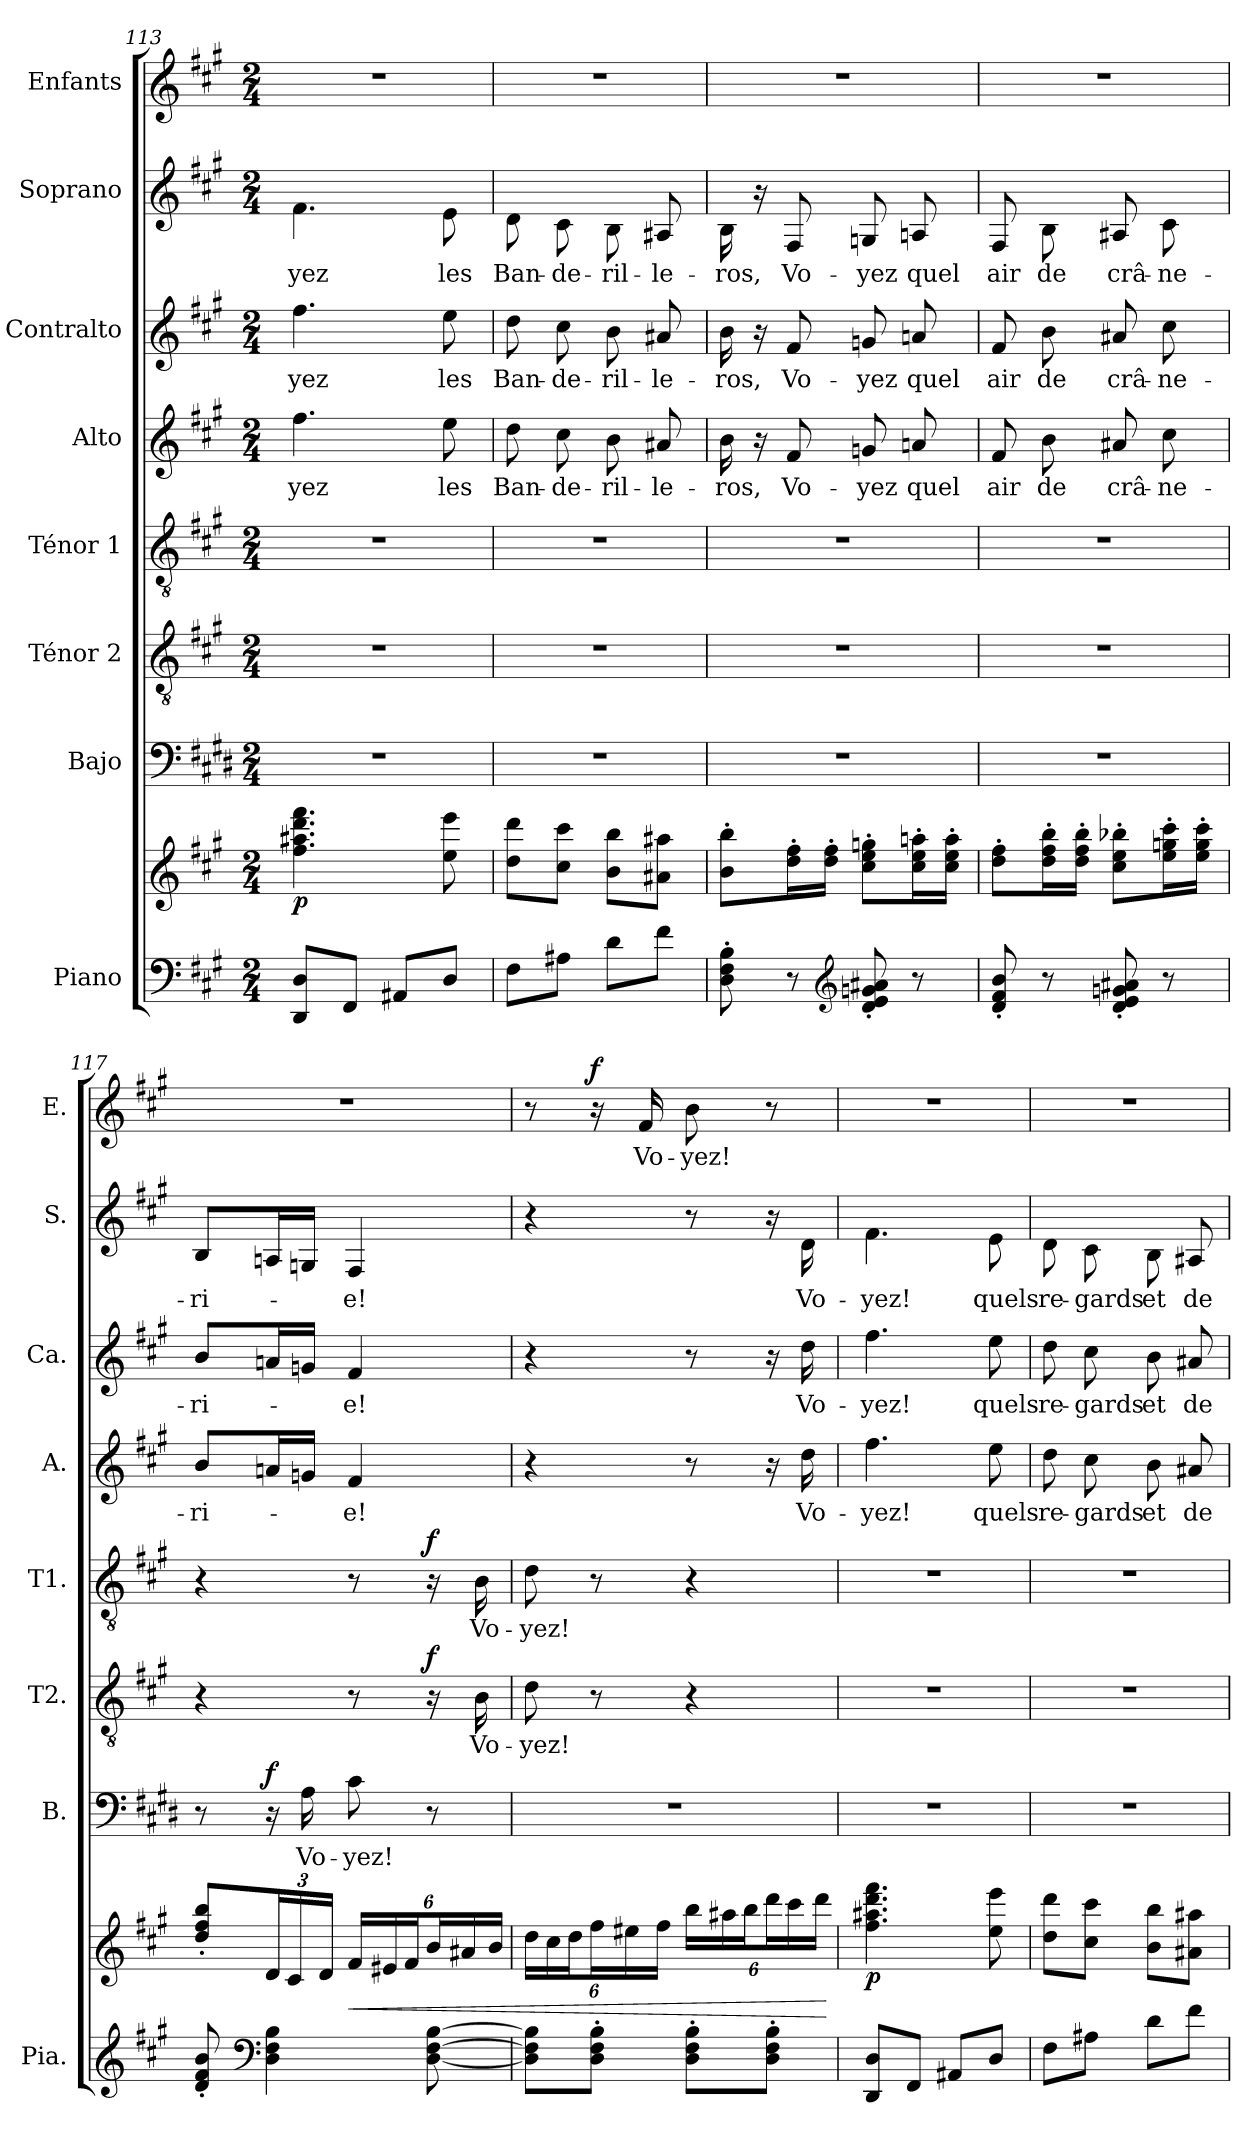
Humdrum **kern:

**kern	**kern	**dynam	**kern	**text	**dynam	**kern	**text	**dynam	**kern	**text	**dynam	**kern	**text	**kern	**text	**kern	**text	**kern	**text	**dynam
*part8	*part8	*part8	*part7	*part7	*part7	*part6	*part6	*part6	*part5	*part5	*part5	*part4	*part4	*part3	*part3	*part2	*part2	*part1	*part1	*part1
*staff9	*staff8	*staff8/9	*staff7	*staff7	*staff7	*staff6	*staff6	*staff6	*staff5	*staff5	*staff5	*staff4	*staff4	*staff3	*staff3	*staff2	*staff2	*staff1	*staff1	*staff1
*I"Piano	*	*	*I"Bajo	*	*	*I"Ténor 2	*	*	*I"Ténor 1	*	*	*I"Alto	*	*I"Contralto	*	*I"Soprano	*	*I"Enfants	*	*
*I'Pia.	*	*	*I'B.	*	*	*I'T2.	*	*	*I'T1.	*	*	*I'A.	*	*I'Ca.	*	*I'S.	*	*I'E.	*	*
*clefF4	*clefG2	*	*clefF4	*	*	*clefGv2	*	*	*clefGv2	*	*	*clefG2	*	*clefG2	*	*clefG2	*	*clefG2	*	*
*	*	*	*ITrd4c7	*	*	*	*	*	*	*	*	*	*	*	*	*ITrd-7c-12	*	*	*	*
*k[f#c#g#]	*k[f#c#g#]	*	*k[f#c#g#]	*	*	*k[f#c#g#]	*	*	*k[f#c#g#]	*	*	*k[f#c#g#]	*	*k[f#c#g#]	*	*k[f#c#g#]	*	*k[f#c#g#]	*	*
*M2/4	*M2/4	*	*M2/4	*	*	*M2/4	*	*	*M2/4	*	*	*M2/4	*	*M2/4	*	*M2/4	*	*M2/4	*	*
=113	=113	=113	=113	=113	=113	=113	=113	=113	=113	=113	=113	=113	=113	=113	=113	=113	=113	=113	=113	=113
!	!	!LO:DY:b	!	!	!	!	!	!	!	!	!	!	!	!	!	!	!	!	!	!
8DD/ 8D/L	4.ff#\ 4.aa#X\ 4.ddd\ 4.fff#\	p	2r	.	.	2r	.	.	2r	.	.	4.ff#\	-yez	4.ff#\	-yez	4.ff#\	-yez	2r	.	.
8FF#/J	.	.	.	.	.	.	.	.	.	.	.	.	.	.	.	.	.	.	.	.
8AA#X/L	.	.	.	.	.	.	.	.	.	.	.	.	.	.	.	.	.	.	.	.
8D/J	8ee\ 8eee\	.	.	.	.	.	.	.	.	.	.	8ee\	les	8ee\	les	8ee\	les	.	.	.
=114	=114	=114	=114	=114	=114	=114	=114	=114	=114	=114	=114	=114	=114	=114	=114	=114	=114	=114	=114	=114
8F#\L	8dd\ 8ddd\L	.	2r	.	.	2r	.	.	2r	.	.	8dd\	Ban-	8dd\	Ban-	8dd\	Ban-	2r	.	.
8A#X\J	8cc#\ 8ccc#\J	.	.	.	.	.	.	.	.	.	.	8cc#\	-de-	8cc#\	-de-	8cc#\	-de-	.	.	.
8d\L	8b\ 8bb\L	.	.	.	.	.	.	.	.	.	.	8b\	-ril-	8b\	-ril-	8b\	-ril-	.	.	.
8f#\J	8a#X\ 8aa#X\J	.	.	.	.	.	.	.	.	.	.	8a#X/	-le-	8a#X/	-le-	8a#X/	-le-	.	.	.
=115	=115	=115	=115	=115	=115	=115	=115	=115	=115	=115	=115	=115	=115	=115	=115	=115	=115	=115	=115	=115
8D\' 8F#\' 8B\'	8b'\ 8bb'\L	.	2r	.	.	2r	.	.	2r	.	.	16b\	-ros,	16b\	-ros,	16b\	-ros,	2r	.	.
.	.	.	.	.	.	.	.	.	.	.	.	16r	.	16r	.	16r	.	.	.	.
8r	16dd'\ 16ff#'\L	.	.	.	.	.	.	.	.	.	.	8f#/	Vo-	8f#/	Vo-	8f#/	Vo-	.	.	.
.	16dd'\ 16ff#'\JJ	.	.	.	.	.	.	.	.	.	.	.	.	.	.	.	.	.	.	.
*clefG2	*	*	*	*	*	*	*	*	*	*	*	*	*	*	*	*	*	*	*	*
8d/' 8e/' 8gn/' 8a#X/'	8cc#'\ 8ee'\ 8ggn'\L	.	.	.	.	.	.	.	.	.	.	8gn/	-yez	8gn/	-yez	8gn/	-yez	.	.	.
8r	16cc#'\ 16ee'\ 16aan'\L	.	.	.	.	.	.	.	.	.	.	8an/	quel	8an/	quel	8an/	quel	.	.	.
.	16cc#'\ 16ee'\ 16aa'\JJ	.	.	.	.	.	.	.	.	.	.	.	.	.	.	.	.	.	.	.
!!LO:PB:g=z
=116	=116	=116	=116	=116	=116	=116	=116	=116	=116	=116	=116	=116	=116	=116	=116	=116	=116	=116	=116	=116
8d/' 8f#/' 8b/'	8dd'\ 8ff#'\L	.	2r	.	.	2r	.	.	2r	.	.	8f#/	air	8f#/	air	8f#/	air	2r	.	.
8r	16dd'\ 16ff#'\ 16bb'\L	.	.	.	.	.	.	.	.	.	.	8b\	de	8b\	de	8b\	de	.	.	.
.	16dd'\ 16ff#'\ 16bb'\JJ	.	.	.	.	.	.	.	.	.	.	.	.	.	.	.	.	.	.	.
8d/' 8e/' 8gn/' 8a#X/'	8cc#'\ 8ee'\ 8bb-X'\L	.	.	.	.	.	.	.	.	.	.	8a#X/	crâ-	8a#X/	crâ-	8a#X/	crâ-	.	.	.
8r	16ee'\ 16ggn'\ 16ccc#'\L	.	.	.	.	.	.	.	.	.	.	8cc#\	-ne-	8cc#\	-ne-	8cc#\	-ne-	.	.	.
.	16ee'\ 16gg'\ 16ccc#'\JJ	.	.	.	.	.	.	.	.	.	.	.	.	.	.	.	.	.	.	.
=117	=117	=117	=117	=117	=117	=117	=117	=117	=117	=117	=117	=117	=117	=117	=117	=117	=117	=117	=117	=117
8d/' 8f#/' 8b/'	8dd'/ 8ff#'/ 8bb'/L	.	8r	.	.	4r	.	.	4r	.	.	8b/L	-ri-	8b/L	-ri-	8b/L	-ri-	2r	.	.
*clefF4	*	*	*	*	*	*	*	*	*	*	*	*	*	*	*	*	*	*	*	*
*	*Xbrackettup	*	*	*	*	*	*	*	*	*	*	*	*	*	*	*	*	*	*	*
!	!	!	!	!	!LO:DY:a	!	!	!	!	!	!	!	!	!	!	!	!	!	!	!
4D\ 4F#\ 4B\	24d/L	.	16r	.	f	.	.	.	.	.	.	16an/L	.	16an/L	.	16an/L	.	.	.	.
.	24c#/	.	.	.	.	.	.	.	.	.	.	.	.	.	.	.	.	.	.	.
.	.	.	16D\	Vo-	.	.	.	.	.	.	.	16gn/JJ	.	16gn/JJ	.	16gn/JJ	.	.	.	.
.	24d/JJ	.	.	.	.	.	.	.	.	.	.	.	.	.	.	.	.	.	.	.
!	!	!LO:HP:b	!	!	!	!	!	!	!	!	!	!	!	!	!	!	!	!	!	!
.	24f#/LL	<	8F#\	-yez!	.	8r	.	.	8r	.	.	4f#/	-e!	4f#/	-e!	4f#/	-e!	.	.	.
.	24e#X/	.	.	.	.	.	.	.	.	.	.	.	.	.	.	.	.	.	.	.
.	24f#/J	.	.	.	.	.	.	.	.	.	.	.	.	.	.	.	.	.	.	.
!	!	!	!	!	!	!	!	!LO:DY:a	!	!	!LO:DY:a	!	!	!	!	!	!	!	!	!
[8D\ [8F#\ [8B\	24b/L	.	8r	.	.	16r	.	f	16r	.	f	.	.	.	.	.	.	.	.	.
.	24a#X/	.	.	.	.	.	.	.	.	.	.	.	.	.	.	.	.	.	.	.
.	.	.	.	.	.	16B\	Vo-	.	16B\	Vo-	.	.	.	.	.	.	.	.	.	.
.	24b/JJ	.	.	.	.	.	.	.	.	.	.	.	.	.	.	.	.	.	.	.
=118	=118	=118	=118	=118	=118	=118	=118	=118	=118	=118	=118	=118	=118	=118	=118	=118	=118	=118	=118	=118
8D]\ 8F#]\ 8B]\L	24dd\LL	.	2r	.	.	8d\	-yez!	.	8d\	-yez!	.	4r	.	4r	.	4r	.	8r	.	.
.	24cc#\	.	.	.	.	.	.	.	.	.	.	.	.	.	.	.	.	.	.	.
.	24dd\J	.	.	.	.	.	.	.	.	.	.	.	.	.	.	.	.	.	.	.
!	!	!	!	!	!	!	!	!	!	!	!	!	!	!	!	!	!	!	!	!LO:DY:a
8D'\ 8F#'\ 8B'\J	24ff#\L	.	.	.	.	8r	.	.	8r	.	.	.	.	.	.	.	.	16r	.	f
.	24ee#X\	.	.	.	.	.	.	.	.	.	.	.	.	.	.	.	.	.	.	.
.	.	.	.	.	.	.	.	.	.	.	.	.	.	.	.	.	.	16f#/	Vo-	.
.	24ff#\JJ	.	.	.	.	.	.	.	.	.	.	.	.	.	.	.	.	.	.	.
8D'\ 8F#'\ 8B'\L	24bb\LL	.	.	.	.	4r	.	.	4r	.	.	8r	.	8r	.	8r	.	8b\	-yez!	.
.	24aa#X\	.	.	.	.	.	.	.	.	.	.	.	.	.	.	.	.	.	.	.
.	24bb\J	.	.	.	.	.	.	.	.	.	.	.	.	.	.	.	.	.	.	.
8D'\ 8F#'\ 8B'\J	24ddd\L	.	.	.	.	.	.	.	.	.	.	16r	.	16r	.	16r	.	8r	.	.
.	24ccc#\	.	.	.	.	.	.	.	.	.	.	.	.	.	.	.	.	.	.	.
.	.	.	.	.	.	.	.	.	.	.	.	16dd\	Vo-	16dd\	Vo-	16dd\	Vo-	.	.	.
.	24ddd\JJ	.	.	.	.	.	.	.	.	.	.	.	.	.	.	.	.	.	.	.
.	.	[	.	.	.	.	.	.	.	.	.	.	.	.	.	.	.	.	.	.
=119	=119	=119	=119	=119	=119	=119	=119	=119	=119	=119	=119	=119	=119	=119	=119	=119	=119	=119	=119	=119
!	!	!LO:DY:b	!	!	!	!	!	!	!	!	!	!	!	!	!	!	!	!	!	!
8DD/ 8D/L	4.ff#\ 4.aa#X\ 4.ddd\ 4.fff#\	p	2r	.	.	2r	.	.	2r	.	.	4.ff#\	-yez!	4.ff#\	-yez!	4.ff#\	-yez!	2r	.	.
8FF#/J	.	.	.	.	.	.	.	.	.	.	.	.	.	.	.	.	.	.	.	.
8AA#X/L	.	.	.	.	.	.	.	.	.	.	.	.	.	.	.	.	.	.	.	.
8D/J	8ee\ 8eee\	.	.	.	.	.	.	.	.	.	.	8ee\	quels	8ee\	quels	8ee\	quels	.	.	.
=120	=120	=120	=120	=120	=120	=120	=120	=120	=120	=120	=120	=120	=120	=120	=120	=120	=120	=120	=120	=120
8F#\L	8dd\ 8ddd\L	.	2r	.	.	2r	.	.	2r	.	.	8dd\	re-	8dd\	re-	8dd\	re-	2r	.	.
8A#X\J	8cc#\ 8ccc#\J	.	.	.	.	.	.	.	.	.	.	8cc#\	-gards	8cc#\	-gards	8cc#\	-gards	.	.	.
8d\L	8b\ 8bb\L	.	.	.	.	.	.	.	.	.	.	8b\	et	8b\	et	8b\	et	.	.	.
8f#\J	8a#X\ 8aa#X\J	.	.	.	.	.	.	.	.	.	.	8a#X/	de	8a#X/	de	8a#X/	de	.	.	.
=	=	=	=	=	=	=	=	=	=	=	=	=	=	=	=	=	=	=	=	=
*-	*-	*-	*-	*-	*-	*-	*-	*-	*-	*-	*-	*-	*-	*-	*-	*-	*-	*-	*-	*-
